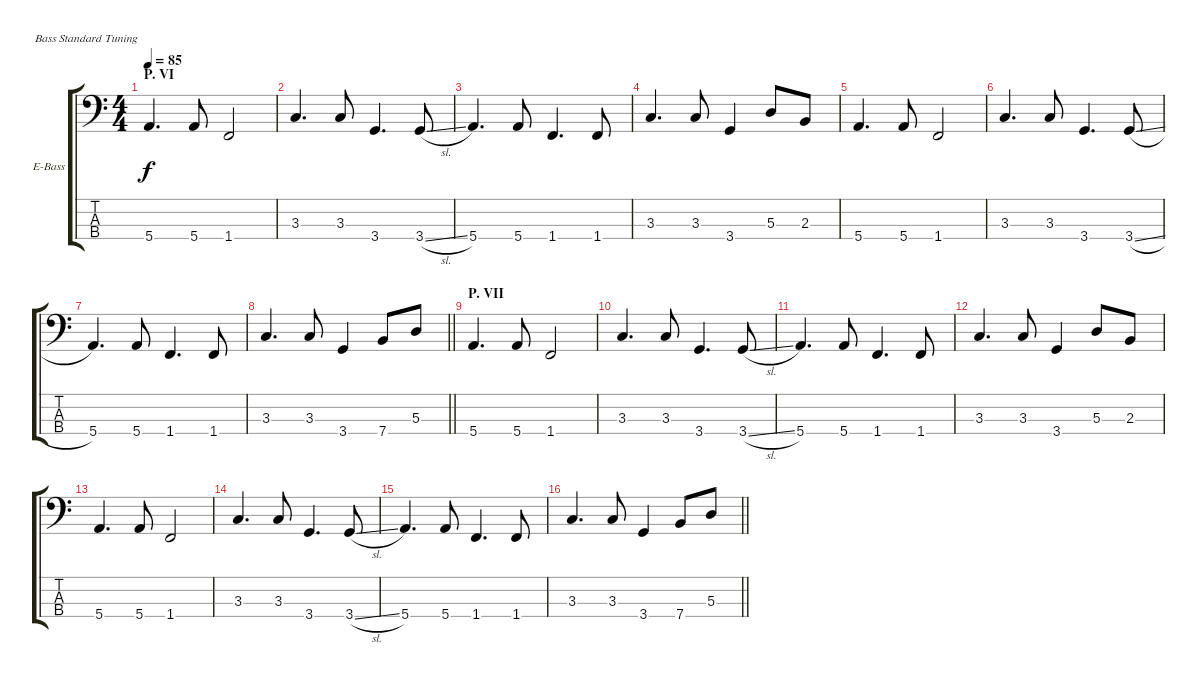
\bracketExtendMode groupsimilarinstruments
\firstSystemTrackNameOrientation horizontal
\otherSystemsTrackNameOrientation horizontal
\track ("Bass Guitar" "E-Bass") {instrument electricbassfinger}
\staff {score tabs}
\tuning (G2 D2 A1 E1)
\ts (4 4)
\section ("" "P. VI")
\tempo 85
\clef f4
\ks c
5.4.4{d dy f} 5.4.8 1.4.2 |
3.3.4{d} 3.3.8 3.4.4{d} 3.4{sl}.8 |
5.4.4{d} 5.4.8 1.4.4{d} 1.4.8 |
3.3.4{d} 3.3.8 3.4.4 5.3.8 2.3.8 |
5.4.4{d} 5.4.8 1.4.2 |
3.3.4{d} 3.3.8 3.4.4{d} 3.4{sl}.8 |
5.4.4{d} 5.4.8 1.4.4{d} 1.4.8 |
\barLineRight lightlight
3.3.4{d} 3.3.8 3.4.4 7.4.8 5.3.8 |
\section ("" "P. VII")
5.4.4{d} 5.4.8 1.4.2 |
3.3.4{d} 3.3.8 3.4.4{d} 3.4{sl}.8 |
5.4.4{d} 5.4.8 1.4.4{d} 1.4.8 |
3.3.4{d} 3.3.8 3.4.4 5.3.8 2.3.8 |
5.4.4{d} 5.4.8 1.4.2 |
3.3.4{d} 3.3.8 3.4.4{d} 3.4{sl}.8 |
5.4.4{d} 5.4.8 1.4.4{d} 1.4.8 |
\barLineRight lightlight
3.3.4{d} 3.3.8 3.4.4 7.4.8 5.3.8
